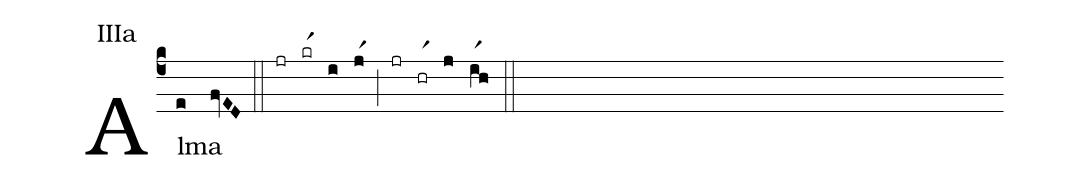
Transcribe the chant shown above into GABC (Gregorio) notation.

annotation: IIIa;
%%
(c4)Al(e)ma(fvED) (::) (jr)(krr1)(i)(jr1)(;)(jr)(hrr1)(j)(ir1h)(::)
